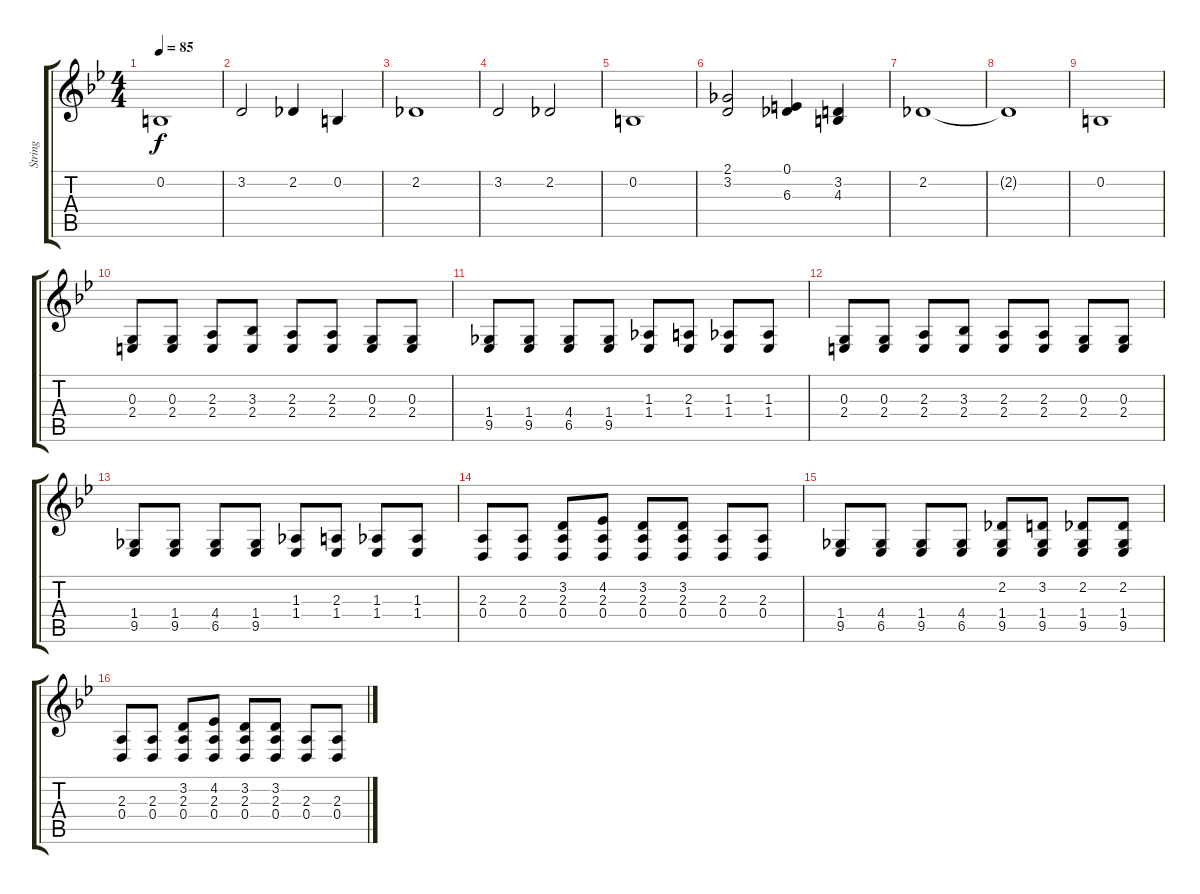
\track ("String" "String") {instrument stringensemble2}
\staff {score tabs}
\tuning (E4 B3 G3 D3 A2 E2) {hide}
\ts (4 4)
\tempo 85
\clef g2
\ks gminor
0.2.1{dy f} |
3.2.2 2.2.4 0.2.4 |
2.2.1 |
3.2.2 2.2.2 |
0.2.1 |
(2.1 3.2).2 (0.1 6.3).4 (3.2 4.3).4 |
2.2.1 |
2.2{t}.1 |
0.2.1 |
(0.3 2.4).8{volume 16 instrument stringensemble1} (0.3 2.4).8 (2.3 2.4).8 (3.3 2.4).8 (2.3 2.4).8 (2.3 2.4).8 (0.3 2.4).8 (0.3 2.4).8 |
(1.4 9.5).8 (1.4 9.5).8 (4.4 6.5).8 (1.4 9.5).8 (1.3 1.4).8 (2.3 1.4).8 (1.3 1.4).8 (1.3 1.4).8 |
(0.3 2.4).8{volume 16 instrument stringensemble1} (0.3 2.4).8 (2.3 2.4).8 (3.3 2.4).8 (2.3 2.4).8 (2.3 2.4).8 (0.3 2.4).8 (0.3 2.4).8 |
(1.4 9.5).8 (1.4 9.5).8 (4.4 6.5).8 (1.4 9.5).8 (1.3 1.4).8 (2.3 1.4).8 (1.3 1.4).8 (1.3 1.4).8 |
(2.3 0.4).8{volume 16 instrument stringensemble1} (2.3 0.4).8 (3.2 2.3 0.4).8 (4.2 2.3 0.4).8 (3.2 2.3 0.4).8 (3.2 2.3 0.4).8 (2.3 0.4).8 (2.3 0.4).8 |
(1.4 9.5).8{volume 16 instrument stringensemble1} (4.4 6.5).8 (1.4 9.5).8 (4.4 6.5).8 (2.2 1.4 9.5).8 (3.2 1.4 9.5).8 (2.2 1.4 9.5).8 (2.2 1.4 9.5).8 |
(2.3 0.4).8{volume 16 instrument stringensemble1} (2.3 0.4).8 (3.2 2.3 0.4).8 (4.2 2.3 0.4).8 (3.2 2.3 0.4).8 (3.2 2.3 0.4).8 (2.3 0.4).8 (2.3 0.4).8
